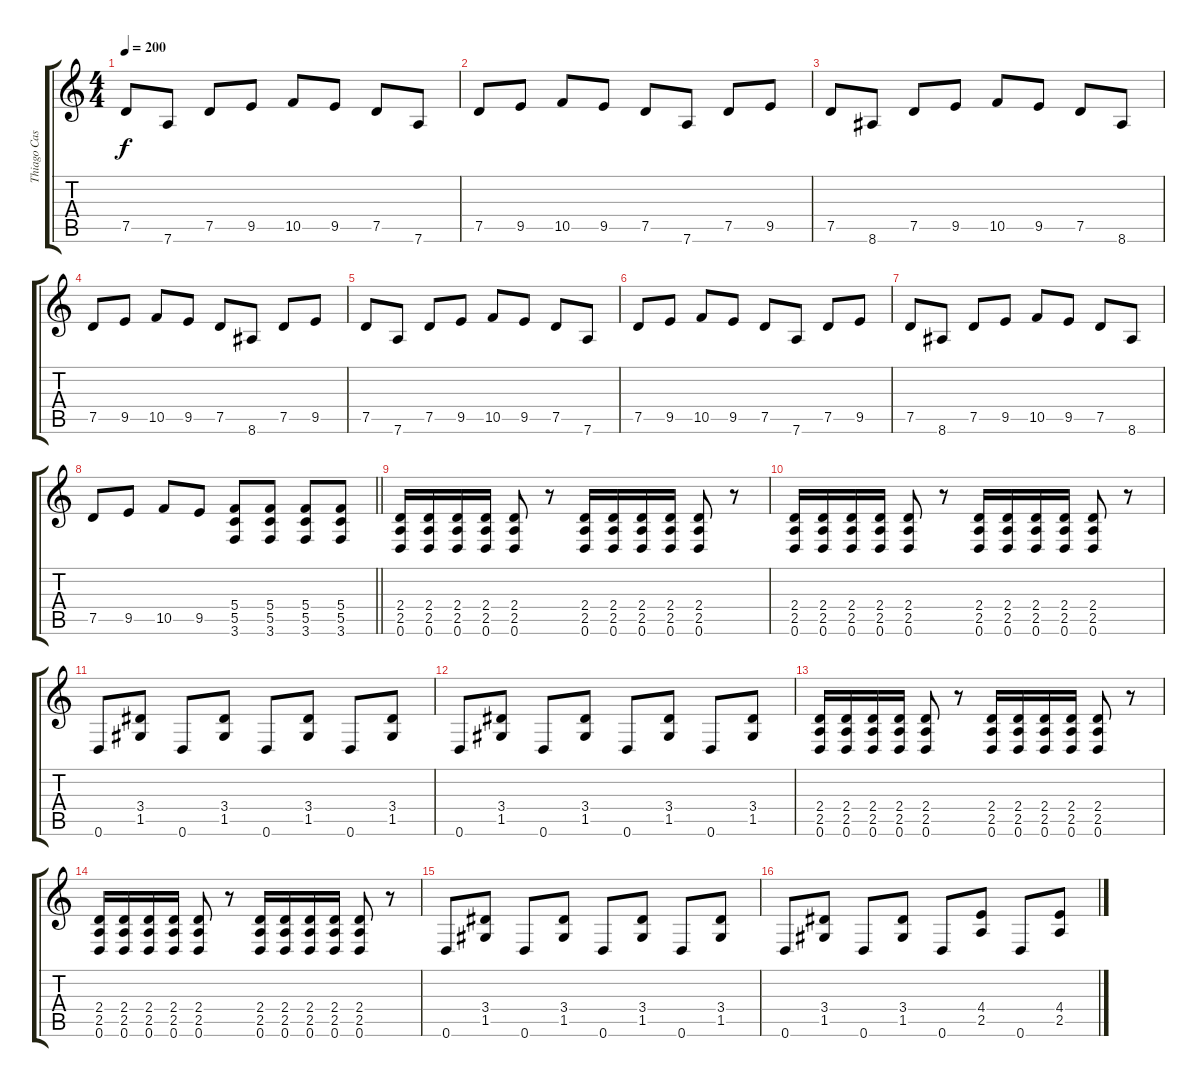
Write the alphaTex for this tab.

\track ("Thiago Castro" "Thiago Cas") {instrument distortionguitar}
\staff {score tabs}
\tuning (D4 A3 F3 C3 G2 D2) {hide}
\ts (4 4)
\tempo 200
\clef g2
\ks c
7.5.8{dy f} 7.6.8 7.5.8 9.5.8 10.5.8 9.5.8 7.5.8 7.6.8 |
7.5.8 9.5.8 10.5.8 9.5.8 7.5.8 7.6.8 7.5.8 9.5.8 |
7.5.8 8.6.8 7.5.8 9.5.8 10.5.8 9.5.8 7.5.8 8.6.8 |
7.5.8 9.5.8 10.5.8 9.5.8 7.5.8 8.6.8 7.5.8 9.5.8 |
7.5.8 7.6.8 7.5.8 9.5.8 10.5.8 9.5.8 7.5.8 7.6.8 |
7.5.8 9.5.8 10.5.8 9.5.8 7.5.8 7.6.8 7.5.8 9.5.8 |
7.5.8 8.6.8 7.5.8 9.5.8 10.5.8 9.5.8 7.5.8 8.6.8 |
\barLineRight lightlight
7.5.8 9.5.8 10.5.8 9.5.8 (5.4 5.5 3.6).8 (5.4 5.5 3.6).8 (5.4 5.5 3.6).8 (5.4 5.5 3.6).8 |
(2.4 2.5 0.6).16 (2.4 2.5 0.6).16 (2.4 2.5 0.6).16 (2.4 2.5 0.6).16 (2.4 2.5 0.6).8 r.8 (2.4 2.5 0.6).16 (2.4 2.5 0.6).16 (2.4 2.5 0.6).16 (2.4 2.5 0.6).16 (2.4 2.5 0.6).8 r.8 |
(2.4 2.5 0.6).16 (2.4 2.5 0.6).16 (2.4 2.5 0.6).16 (2.4 2.5 0.6).16 (2.4 2.5 0.6).8 r.8 (2.4 2.5 0.6).16 (2.4 2.5 0.6).16 (2.4 2.5 0.6).16 (2.4 2.5 0.6).16 (2.4 2.5 0.6).8 r.8 |
0.6.8 (3.4 1.5).8 0.6.8 (3.4 1.5).8 0.6.8 (3.4 1.5).8 0.6.8 (3.4 1.5).8 |
0.6.8 (3.4 1.5).8 0.6.8 (3.4 1.5).8 0.6.8 (3.4 1.5).8 0.6.8 (3.4 1.5).8 |
(2.4 2.5 0.6).16 (2.4 2.5 0.6).16 (2.4 2.5 0.6).16 (2.4 2.5 0.6).16 (2.4 2.5 0.6).8 r.8 (2.4 2.5 0.6).16 (2.4 2.5 0.6).16 (2.4 2.5 0.6).16 (2.4 2.5 0.6).16 (2.4 2.5 0.6).8 r.8 |
(2.4 2.5 0.6).16 (2.4 2.5 0.6).16 (2.4 2.5 0.6).16 (2.4 2.5 0.6).16 (2.4 2.5 0.6).8 r.8 (2.4 2.5 0.6).16 (2.4 2.5 0.6).16 (2.4 2.5 0.6).16 (2.4 2.5 0.6).16 (2.4 2.5 0.6).8 r.8 |
0.6.8 (3.4 1.5).8 0.6.8 (3.4 1.5).8 0.6.8 (3.4 1.5).8 0.6.8 (3.4 1.5).8 |
0.6.8 (3.4 1.5).8 0.6.8 (3.4 1.5).8 0.6.8 (4.4 2.5).8 0.6.8 (4.4 2.5).8
